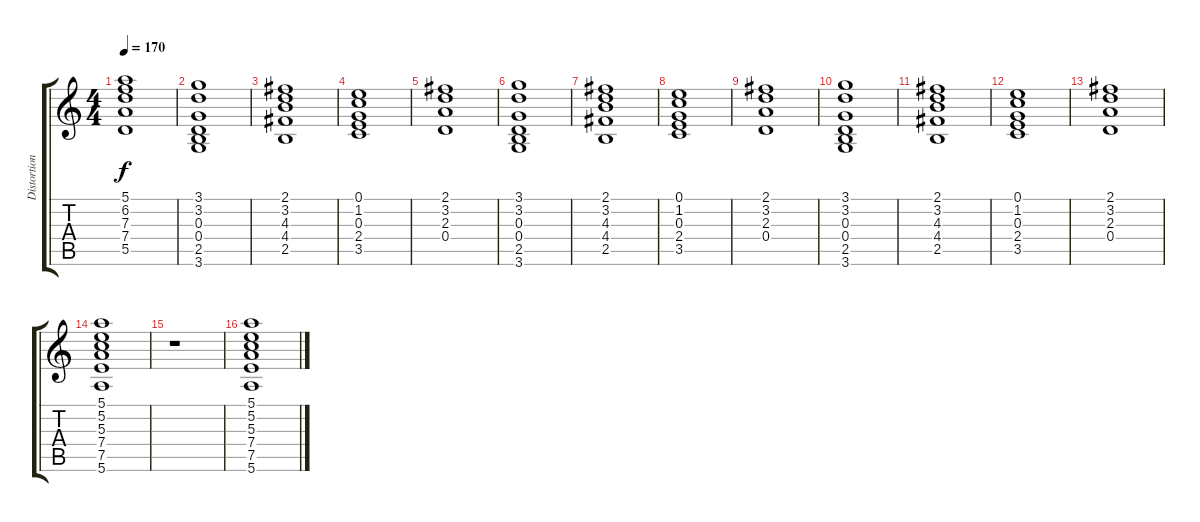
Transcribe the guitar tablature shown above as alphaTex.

\track ("Distortion FX" "Distortion") {instrument distortionguitar}
\staff {score tabs}
\tuning (E4 B3 G3 D3 A2 E2) {hide}
\ts (4 4)
\tempo 170
\clef g2
\ks c
(5.1 6.2 7.3 7.4 5.5).1{dy f} |
(3.1 3.2 0.3 0.4 2.5 3.6).1 |
(2.1 3.2 4.3 4.4 2.5).1 |
(0.1 1.2 0.3 2.4 3.5).1 |
(2.1 3.2 2.3 0.4).1 |
(3.1 3.2 0.3 0.4 2.5 3.6).1 |
(2.1 3.2 4.3 4.4 2.5).1 |
(0.1 1.2 0.3 2.4 3.5).1 |
(2.1 3.2 2.3 0.4).1 |
(3.1 3.2 0.3 0.4 2.5 3.6).1 |
(2.1 3.2 4.3 4.4 2.5).1 |
(0.1 1.2 0.3 2.4 3.5).1 |
(2.1 3.2 2.3 0.4).1 |
(5.1 5.2 5.3 7.4 7.5 5.6).1 |
r.1 |
(5.1 5.2 5.3 7.4 7.5 5.6).1
